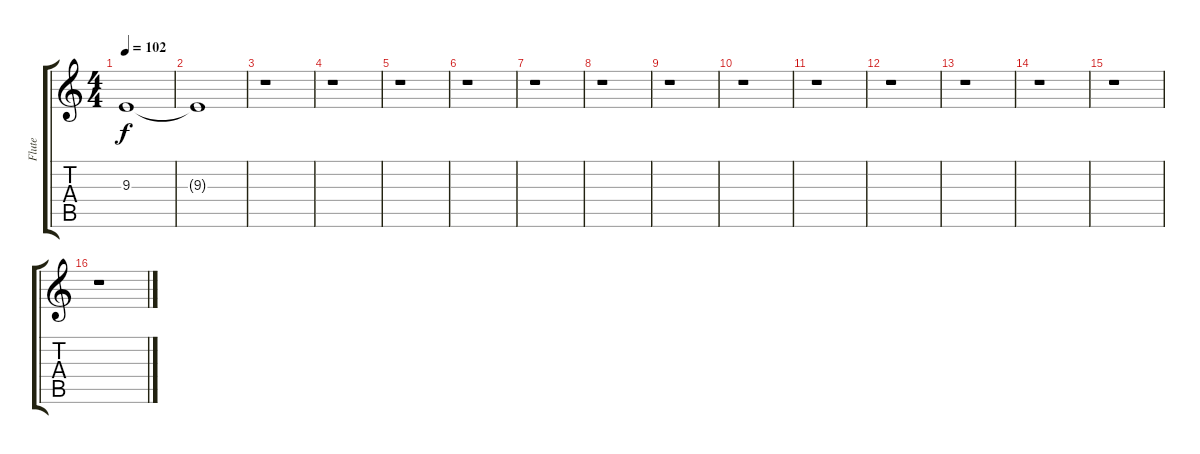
\track ("Flute" "Flute") {instrument flute}
\staff {score tabs}
\tuning (E4 B3 G3 D3 A2 E2) {hide}
\ts (4 4)
\tempo 102
\clef g2
\ks c
9.3.1{dy f} |
9.3{t}.1 |
r.1 |
r.1 |
r.1 |
r.1 |
r.1 |
r.1 |
r.1 |
r.1 |
r.1 |
r.1 |
r.1 |
r.1 |
r.1 |
r.1
